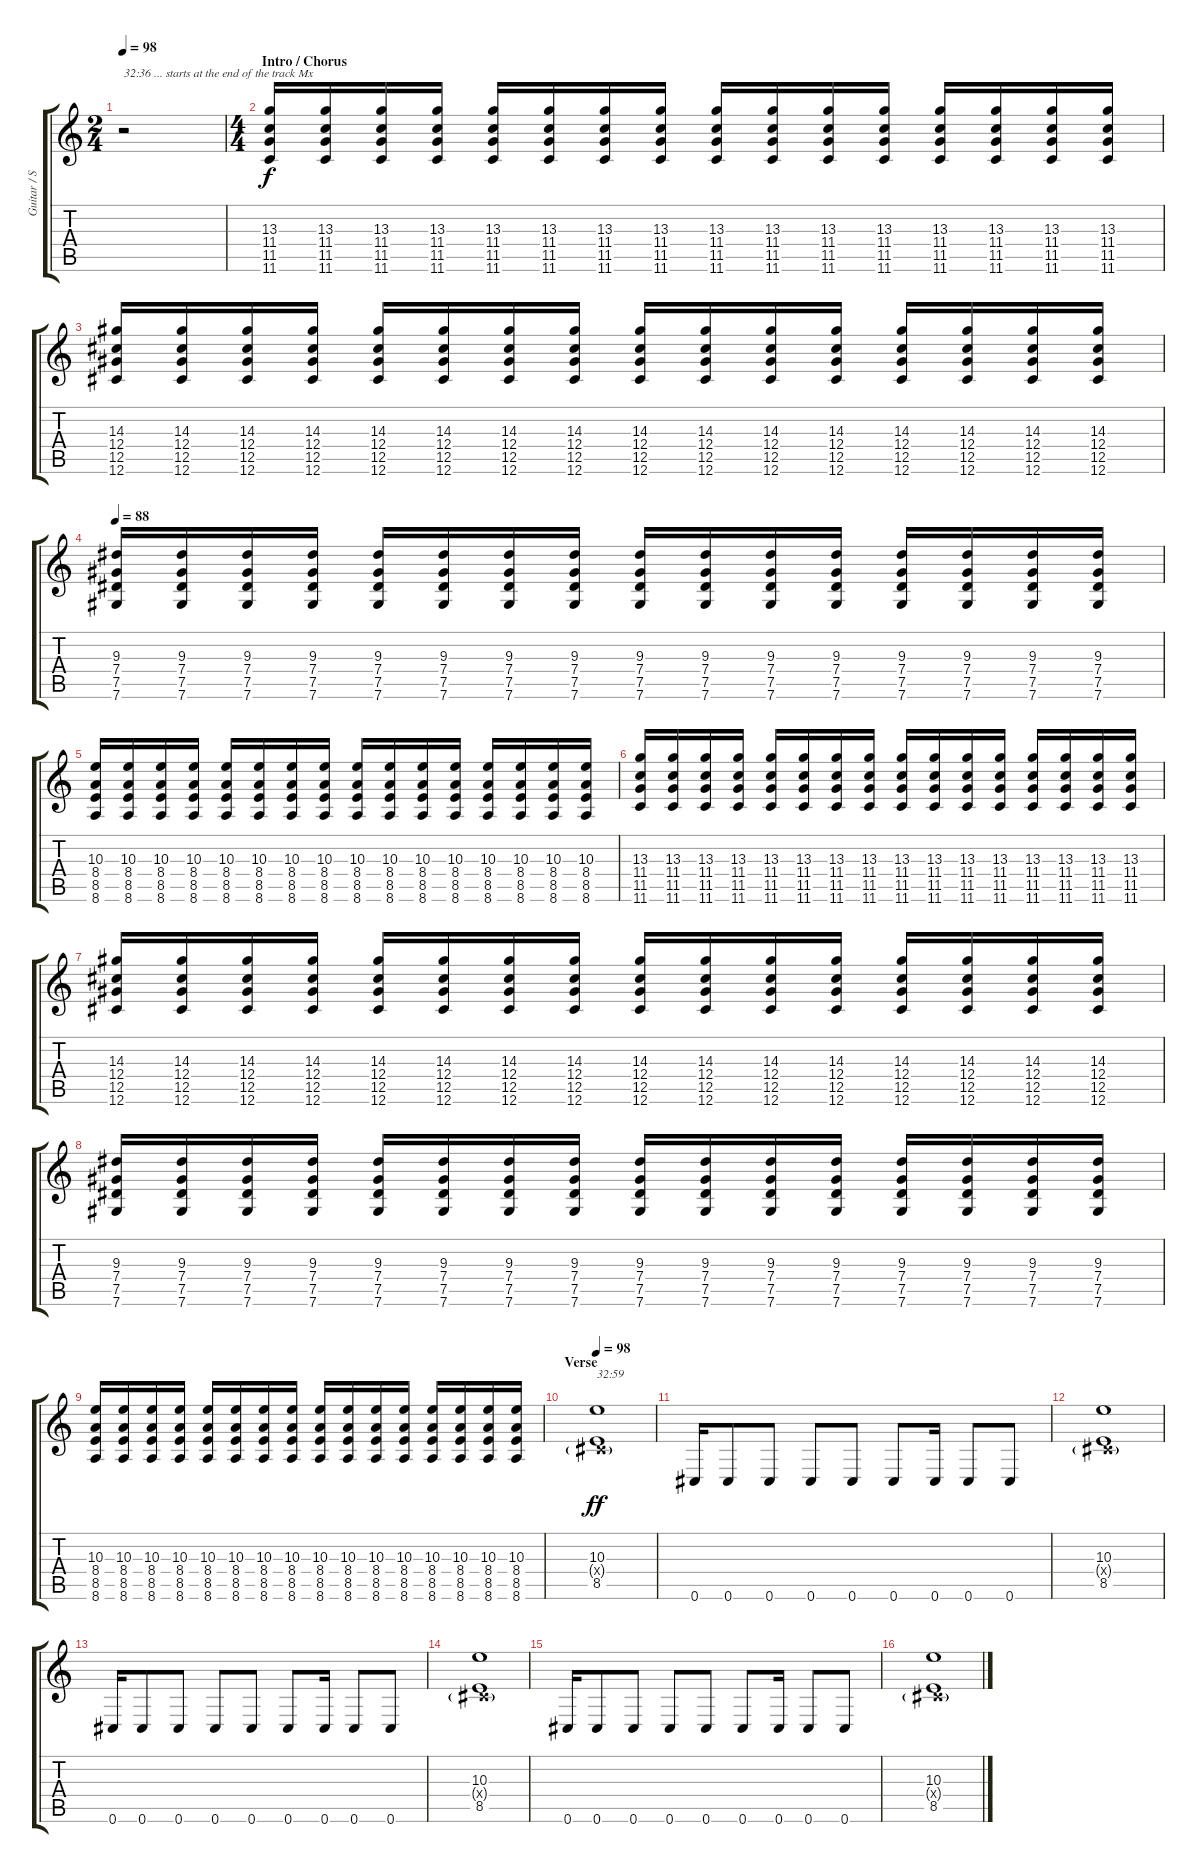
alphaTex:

\track ("Guitar / Stef Carpenter" "Guitar / S") {instrument distortionguitar}
\staff {score tabs}
\tuning (Eb4 Bb3 Gb3 Db3 Ab2 Db2) {hide}
\ts (2 4)
\tempo 98
\tempo 86
\tempo 98
\clef g2
\ks c
r.2{txt "32:36 ... starts at the end of the track Mx" dy f instrument distortionguitar} |
\ts (4 4)
\section ("" "Intro / Chorus")
(13.3 11.4 11.5 11.6).16 (13.3 11.4 11.5 11.6).16 (13.3 11.4 11.5 11.6).16 (13.3 11.4 11.5 11.6).16 (13.3 11.4 11.5 11.6).16 (13.3 11.4 11.5 11.6).16 (13.3 11.4 11.5 11.6).16 (13.3 11.4 11.5 11.6).16 (13.3 11.4 11.5 11.6).16 (13.3 11.4 11.5 11.6).16 (13.3 11.4 11.5 11.6).16 (13.3 11.4 11.5 11.6).16 (13.3 11.4 11.5 11.6).16 (13.3 11.4 11.5 11.6).16 (13.3 11.4 11.5 11.6).16 (13.3 11.4 11.5 11.6).16 |
(14.3 12.4 12.5 12.6).16 (14.3 12.4 12.5 12.6).16 (14.3 12.4 12.5 12.6).16 (14.3 12.4 12.5 12.6).16 (14.3 12.4 12.5 12.6).16 (14.3 12.4 12.5 12.6).16 (14.3 12.4 12.5 12.6).16 (14.3 12.4 12.5 12.6).16 (14.3 12.4 12.5 12.6).16 (14.3 12.4 12.5 12.6).16 (14.3 12.4 12.5 12.6).16 (14.3 12.4 12.5 12.6).16 (14.3 12.4 12.5 12.6).16 (14.3 12.4 12.5 12.6).16 (14.3 12.4 12.5 12.6).16 (14.3 12.4 12.5 12.6).16 |
\tempo 88
(9.3 7.4 7.5 7.6).16 (9.3 7.4 7.5 7.6).16 (9.3 7.4 7.5 7.6).16 (9.3 7.4 7.5 7.6).16 (9.3 7.4 7.5 7.6).16 (9.3 7.4 7.5 7.6).16 (9.3 7.4 7.5 7.6).16 (9.3 7.4 7.5 7.6).16 (9.3 7.4 7.5 7.6).16 (9.3 7.4 7.5 7.6).16 (9.3 7.4 7.5 7.6).16 (9.3 7.4 7.5 7.6).16 (9.3 7.4 7.5 7.6).16 (9.3 7.4 7.5 7.6).16 (9.3 7.4 7.5 7.6).16 (9.3 7.4 7.5 7.6).16 |
(10.3 8.4 8.5 8.6).16 (10.3 8.4 8.5 8.6).16 (10.3 8.4 8.5 8.6).16 (10.3 8.4 8.5 8.6).16 (10.3 8.4 8.5 8.6).16 (10.3 8.4 8.5 8.6).16 (10.3 8.4 8.5 8.6).16 (10.3 8.4 8.5 8.6).16 (10.3 8.4 8.5 8.6).16 (10.3 8.4 8.5 8.6).16 (10.3 8.4 8.5 8.6).16 (10.3 8.4 8.5 8.6).16 (10.3 8.4 8.5 8.6).16 (10.3 8.4 8.5 8.6).16 (10.3 8.4 8.5 8.6).16 (10.3 8.4 8.5 8.6).16 |
(13.3 11.4 11.5 11.6).16 (13.3 11.4 11.5 11.6).16 (13.3 11.4 11.5 11.6).16 (13.3 11.4 11.5 11.6).16 (13.3 11.4 11.5 11.6).16 (13.3 11.4 11.5 11.6).16 (13.3 11.4 11.5 11.6).16 (13.3 11.4 11.5 11.6).16 (13.3 11.4 11.5 11.6).16 (13.3 11.4 11.5 11.6).16 (13.3 11.4 11.5 11.6).16 (13.3 11.4 11.5 11.6).16 (13.3 11.4 11.5 11.6).16 (13.3 11.4 11.5 11.6).16 (13.3 11.4 11.5 11.6).16 (13.3 11.4 11.5 11.6).16 |
(14.3 12.4 12.5 12.6).16 (14.3 12.4 12.5 12.6).16 (14.3 12.4 12.5 12.6).16 (14.3 12.4 12.5 12.6).16 (14.3 12.4 12.5 12.6).16 (14.3 12.4 12.5 12.6).16 (14.3 12.4 12.5 12.6).16 (14.3 12.4 12.5 12.6).16 (14.3 12.4 12.5 12.6).16 (14.3 12.4 12.5 12.6).16 (14.3 12.4 12.5 12.6).16 (14.3 12.4 12.5 12.6).16 (14.3 12.4 12.5 12.6).16 (14.3 12.4 12.5 12.6).16 (14.3 12.4 12.5 12.6).16 (14.3 12.4 12.5 12.6).16 |
(9.3 7.4 7.5 7.6).16 (9.3 7.4 7.5 7.6).16 (9.3 7.4 7.5 7.6).16 (9.3 7.4 7.5 7.6).16 (9.3 7.4 7.5 7.6).16 (9.3 7.4 7.5 7.6).16 (9.3 7.4 7.5 7.6).16 (9.3 7.4 7.5 7.6).16 (9.3 7.4 7.5 7.6).16 (9.3 7.4 7.5 7.6).16 (9.3 7.4 7.5 7.6).16 (9.3 7.4 7.5 7.6).16 (9.3 7.4 7.5 7.6).16 (9.3 7.4 7.5 7.6).16 (9.3 7.4 7.5 7.6).16 (9.3 7.4 7.5 7.6).16 |
(10.3 8.4 8.5 8.6).16 (10.3 8.4 8.5 8.6).16 (10.3 8.4 8.5 8.6).16 (10.3 8.4 8.5 8.6).16 (10.3 8.4 8.5 8.6).16 (10.3 8.4 8.5 8.6).16 (10.3 8.4 8.5 8.6).16 (10.3 8.4 8.5 8.6).16 (10.3 8.4 8.5 8.6).16 (10.3 8.4 8.5 8.6).16 (10.3 8.4 8.5 8.6).16 (10.3 8.4 8.5 8.6).16 (10.3 8.4 8.5 8.6).16 (10.3 8.4 8.5 8.6).16 (10.3 8.4 8.5 8.6).16 (10.3 8.4 8.5 8.6).16 |
\section ("" "Verse")
\tempo 98
(10.3 0.4{g x} 8.5).1{txt "32:59" dy ff} |
0.6.16 0.6.8 0.6.8 0.6.8 0.6.8 0.6.8 0.6.16 0.6.8 0.6.8 |
(10.3 0.4{g x} 8.5).1 |
0.6.16 0.6.8 0.6.8 0.6.8 0.6.8 0.6.8 0.6.16 0.6.8 0.6.8 |
(10.3 0.4{g x} 8.5).1 |
0.6.16 0.6.8 0.6.8 0.6.8 0.6.8 0.6.8 0.6.16 0.6.8 0.6.8 |
(10.3 0.4{g x} 8.5).1
